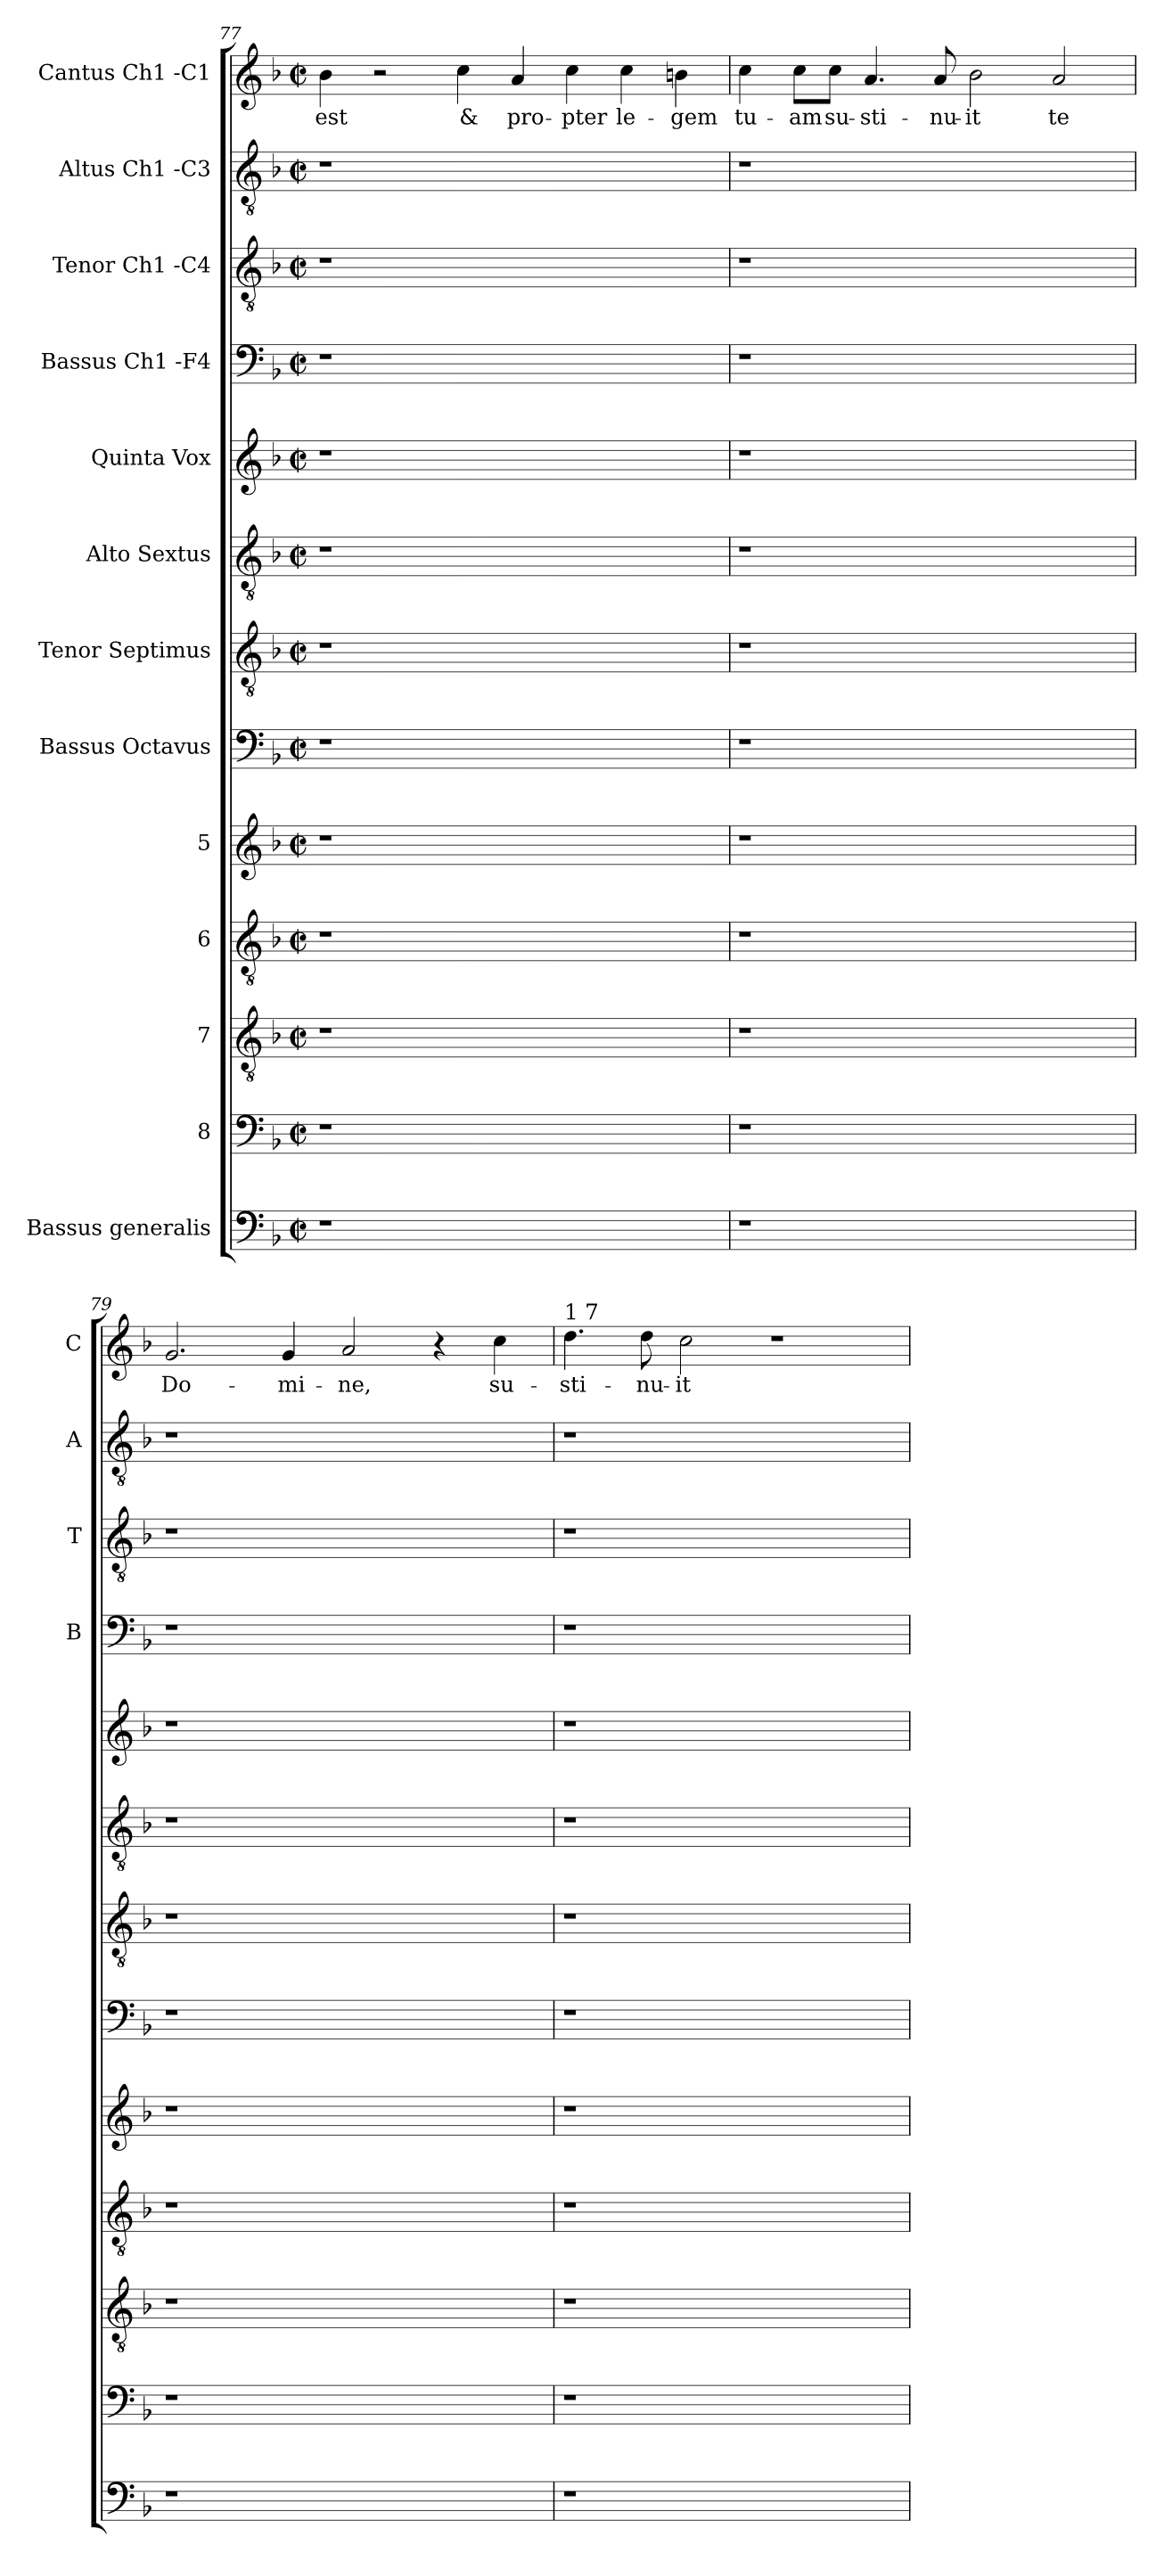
**kern	**kern	**kern	**kern	**kern	**kern	**kern	**kern	**kern	**kern	**kern	**kern	**kern	**text
*part13	*part12	*part11	*part10	*part9	*part8	*part7	*part6	*part5	*part4	*part3	*part2	*part1	*part1
*staff13	*staff12	*staff11	*staff10	*staff9	*staff8	*staff7	*staff6	*staff5	*staff4	*staff3	*staff2	*staff1	*staff1
*I"Bassus generalis	*I"8	*I"7	*I"6	*I"5	*I"Bassus Octavus	*I"Tenor Septimus	*I"Alto Sextus	*I"Quinta Vox	*I"Bassus Ch1 -F4	*I"Tenor Ch1 -C4	*I"Altus Ch1 -C3	*I"Cantus Ch1 -C1	*
*	*	*	*	*	*	*	*	*	*I'B	*I'T	*I'A	*I'C	*
*clefF4	*clefF4	*clefGv2	*clefGv2	*clefG2	*clefF4	*clefGv2	*clefGv2	*clefG2	*clefF4	*clefGv2	*clefGv2	*clefG2	*
*ITrd7c12	*	*	*	*	*	*	*	*	*	*	*	*	*
*k[b-]	*k[b-]	*k[b-]	*k[b-]	*k[b-]	*k[b-]	*k[b-]	*k[b-]	*k[b-]	*k[b-]	*k[b-]	*k[b-]	*k[b-]	*
*F:	*F:	*F:	*F:	*F:	*F:	*F:	*F:	*F:	*F:	*F:	*F:	*F:	*
*M2/2	*M2/2	*M2/2	*M2/2	*M2/2	*M2/2	*M2/2	*M2/2	*M2/2	*M2/2	*M2/2	*M2/2	*M2/2	*
*met(c|)	*met(c|)	*met(c|)	*met(c|)	*met(c|)	*met(c|)	*met(c|)	*met(c|)	*met(c|)	*met(c|)	*met(c|)	*met(c|)	*met(c|)	*
=77	=77	=77	=77	=77	=77	=77	=77	=77	=77	=77	=77	=77	=77
!	!	!	!	!	!	!	!	!	!	!	!	!	!LO:LY:b
1r	1r	1r	1r	1r	1r	1r	1r	1r	1r	1r	1r	4b-\	est
.	.	.	.	.	.	.	.	.	.	.	.	2r	.
!	!	!	!	!	!	!	!	!	!	!	!	!	!LO:LY:b
.	.	.	.	.	.	.	.	.	.	.	.	4cc\	&
!	!	!	!	!	!	!	!	!	!	!	!	!	!LO:LY:b
1ryy	1ryy	1ryy	1ryy	1ryy	1ryy	1ryy	1ryy	1ryy	1ryy	1ryy	1ryy	4a/	pro-
!	!	!	!	!	!	!	!	!	!	!	!	!	!LO:LY:b:rj
.	.	.	.	.	.	.	.	.	.	.	.	4cc\	-pter
!	!	!	!	!	!	!	!	!	!	!	!	!	!LO:LY:b
.	.	.	.	.	.	.	.	.	.	.	.	4cc\	le-
!	!	!	!	!	!	!	!	!	!	!	!	!	!LO:LY:b
.	.	.	.	.	.	.	.	.	.	.	.	4bn\	-gem
=78	=78	=78	=78	=78	=78	=78	=78	=78	=78	=78	=78	=78	=78
!	!	!	!	!	!	!	!	!	!	!	!	!	!LO:LY:b
1r	1r	1r	1r	1r	1r	1r	1r	1r	1r	1r	1r	4cc\	tu-
!	!	!	!	!	!	!	!	!	!	!	!	!	!LO:LY:b:rj
.	.	.	.	.	.	.	.	.	.	.	.	8cc\L	-am
!	!	!	!	!	!	!	!	!	!	!	!	!	!LO:LY:b
.	.	.	.	.	.	.	.	.	.	.	.	8cc\J	su-
!	!	!	!	!	!	!	!	!	!	!	!	!	!LO:LY:b:rj
.	.	.	.	.	.	.	.	.	.	.	.	4.a/	-sti-
!	!	!	!	!	!	!	!	!	!	!	!	!	!LO:LY:b
.	.	.	.	.	.	.	.	.	.	.	.	8a/	-nu-
!	!	!	!	!	!	!	!	!	!	!	!	!	!LO:LY:b:rj
1ryy	1ryy	1ryy	1ryy	1ryy	1ryy	1ryy	1ryy	1ryy	1ryy	1ryy	1ryy	2b-\	-it
!	!	!	!	!	!	!	!	!	!	!	!	!	!LO:LY:b
.	.	.	.	.	.	.	.	.	.	.	.	2a/	te
=79	=79	=79	=79	=79	=79	=79	=79	=79	=79	=79	=79	=79	=79
!	!	!	!	!	!	!	!	!	!	!	!	!	!LO:LY:b
1r	1r	1r	1r	1r	1r	1r	1r	1r	1r	1r	1r	2.g/	Do-
!	!	!	!	!	!	!	!	!	!	!	!	!	!LO:LY:b
.	.	.	.	.	.	.	.	.	.	.	.	4g/	-mi-
!	!	!	!	!	!	!	!	!	!	!	!	!	!LO:LY:b:rj
1ryy	1ryy	1ryy	1ryy	1ryy	1ryy	1ryy	1ryy	1ryy	1ryy	1ryy	1ryy	2a/	-ne,
.	.	.	.	.	.	.	.	.	.	.	.	4r	.
!	!	!	!	!	!	!	!	!	!	!	!	!	!LO:LY:b
.	.	.	.	.	.	.	.	.	.	.	.	4cc\	su-
!!LO:LB:g=z
=80	=80	=80	=80	=80	=80	=80	=80	=80	=80	=80	=80	=80	=80
!	!	!	!	!	!	!	!	!	!	!	!	!LO:TX:a:t=1 7	!
!	!	!	!	!	!	!	!	!	!	!	!	!	!LO:LY:b
1r	1r	1r	1r	1r	1r	1r	1r	1r	1r	1r	1r	4.dd\	-sti-
!	!	!	!	!	!	!	!	!	!	!	!	!	!LO:LY:b
.	.	.	.	.	.	.	.	.	.	.	.	8dd\	-nu-
!	!	!	!	!	!	!	!	!	!	!	!	!	!LO:LY:b:rj
.	.	.	.	.	.	.	.	.	.	.	.	2cc\	-it
1ryy	1ryy	1ryy	1ryy	1ryy	1ryy	1ryy	1ryy	1ryy	1ryy	1ryy	1ryy	1r	.
=	=	=	=	=	=	=	=	=	=	=	=	=	=
*-	*-	*-	*-	*-	*-	*-	*-	*-	*-	*-	*-	*-	*-
